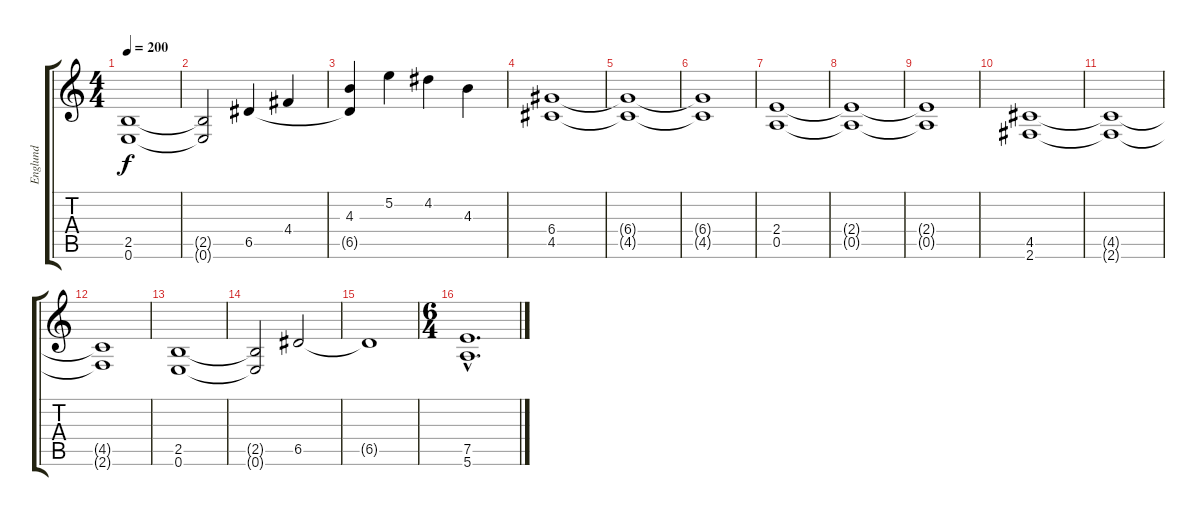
\track ("Englund" "Englund") {instrument overdrivenguitar}
\staff {score tabs}
\tuning (E4 B3 G3 D3 A2 E2) {hide}
\ts (4 4)
\tempo 200
\clef g2
\ks c
(2.5 0.6).1{dy f} |
(2.5{t} 0.6{t}).2 6.5.4 4.4.4 |
(4.3 6.5{t}).4 5.2.4 4.2.4 4.3.4 |
(6.4 4.5).1 |
(6.4{t} 4.5{t}).1 |
(6.4{t} 4.5{t}).1 |
(2.4 0.5).1 |
(2.4{t} 0.5{t}).1 |
(2.4{t} 0.5{t}).1 |
(4.5 2.6).1 |
(4.5{t} 2.6{t}).1 |
(4.5{t} 2.6{t}).1 |
(2.5 0.6).1 |
(2.5{t} 0.6{t}).2 6.5.2 |
6.5{t}.1 |
\ts (6 4)
(7.5{hac} 5.6{hac}).1{d}
